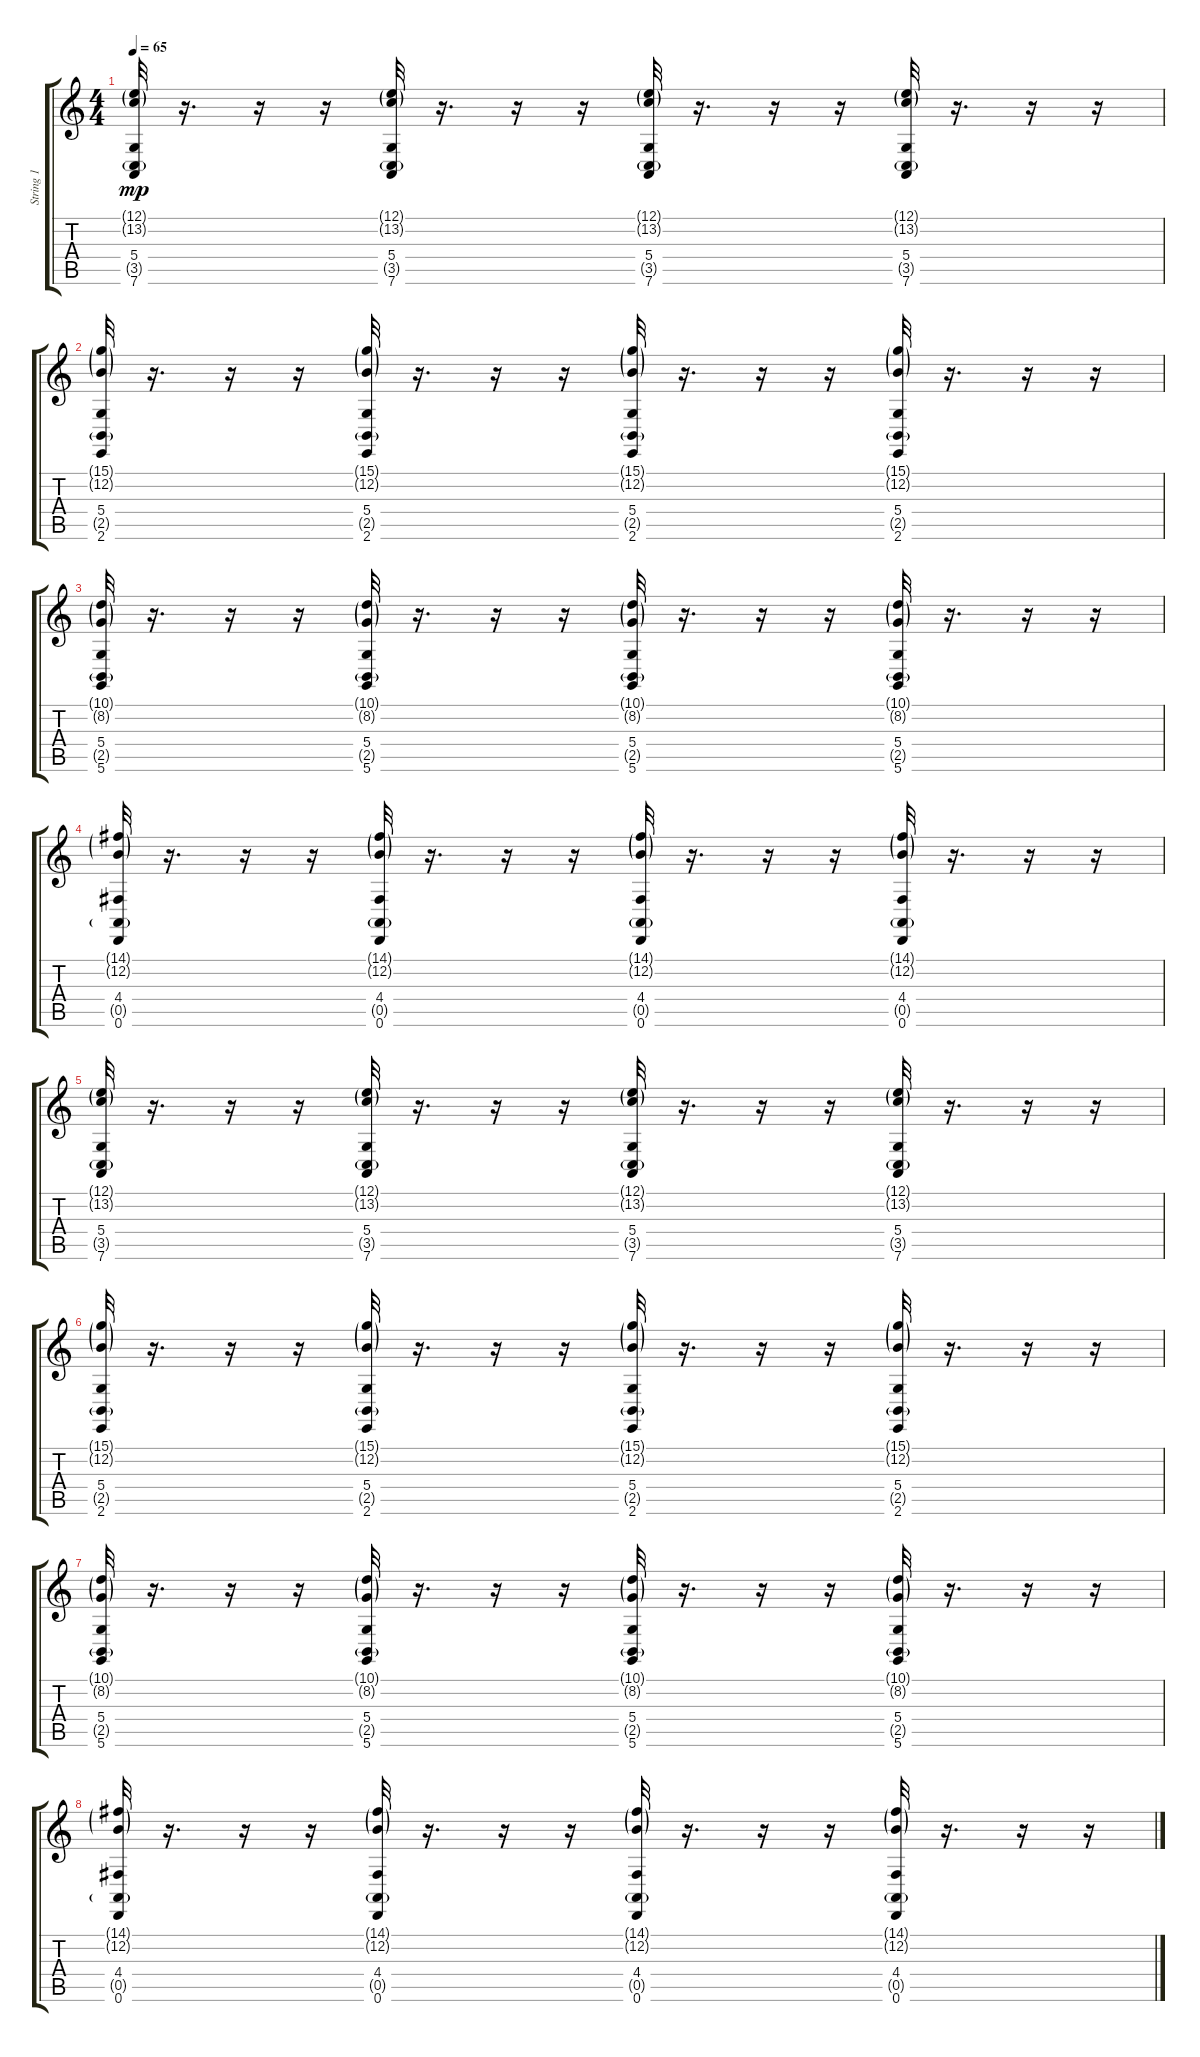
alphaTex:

\track ("String 1" "String 1") {instrument flute}
\staff {score tabs}
\tuning (E4 B3 G3 D3 A2 D2) {hide}
\ts (4 4)
\tempo 65
\clef g2
\ks c
(12.1{g} 13.2{g} 5.4 3.5{g} 7.6).32{dy mp volume 11 instrument stringensemble1} r.16{d} r.16 r.16 (12.1{g} 13.2{g} 5.4 3.5{g} 7.6).32 r.16{d} r.16 r.16 (12.1{g} 13.2{g} 5.4 3.5{g} 7.6).32 r.16{d} r.16 r.16 (12.1{g} 13.2{g} 5.4 3.5{g} 7.6).32 r.16{d} r.16 r.16 |
(15.1{g} 12.2{g} 5.4 2.5{g} 2.6).32 r.16{d} r.16 r.16 (15.1{g} 12.2{g} 5.4 2.5{g} 2.6).32 r.16{d} r.16 r.16 (15.1{g} 12.2{g} 5.4 2.5{g} 2.6).32 r.16{d} r.16 r.16 (15.1{g} 12.2{g} 5.4 2.5{g} 2.6).32 r.16{d} r.16 r.16 |
(10.1{g} 8.2{g} 5.4 2.5{g} 5.6).32 r.16{d} r.16 r.16 (10.1{g} 8.2{g} 5.4 2.5{g} 5.6).32 r.16{d} r.16 r.16 (10.1{g} 8.2{g} 5.4 2.5{g} 5.6).32 r.16{d} r.16 r.16 (10.1{g} 8.2{g} 5.4 2.5{g} 5.6).32 r.16{d} r.16 r.16 |
(14.1{g} 12.2{g} 4.4 0.5{g} 0.6).32 r.16{d} r.16 r.16 (14.1{g} 12.2{g} 4.4 0.5{g} 0.6).32 r.16{d} r.16 r.16 (14.1{g} 12.2{g} 4.4 0.5{g} 0.6).32 r.16{d} r.16 r.16 (14.1{g} 12.2{g} 4.4 0.5{g} 0.6).32 r.16{d} r.16 r.16 |
(12.1{g} 13.2{g} 5.4 3.5{g} 7.6).32 r.16{d} r.16 r.16 (12.1{g} 13.2{g} 5.4 3.5{g} 7.6).32 r.16{d} r.16 r.16 (12.1{g} 13.2{g} 5.4 3.5{g} 7.6).32 r.16{d} r.16 r.16 (12.1{g} 13.2{g} 5.4 3.5{g} 7.6).32 r.16{d} r.16 r.16 |
(15.1{g} 12.2{g} 5.4 2.5{g} 2.6).32 r.16{d} r.16 r.16 (15.1{g} 12.2{g} 5.4 2.5{g} 2.6).32 r.16{d} r.16 r.16 (15.1{g} 12.2{g} 5.4 2.5{g} 2.6).32 r.16{d} r.16 r.16 (15.1{g} 12.2{g} 5.4 2.5{g} 2.6).32 r.16{d} r.16 r.16 |
(10.1{g} 8.2{g} 5.4 2.5{g} 5.6).32 r.16{d} r.16 r.16 (10.1{g} 8.2{g} 5.4 2.5{g} 5.6).32 r.16{d} r.16 r.16 (10.1{g} 8.2{g} 5.4 2.5{g} 5.6).32 r.16{d} r.16 r.16 (10.1{g} 8.2{g} 5.4 2.5{g} 5.6).32 r.16{d} r.16 r.16 |
(14.1{g} 12.2{g} 4.4 0.5{g} 0.6).32 r.16{d} r.16 r.16 (14.1{g} 12.2{g} 4.4 0.5{g} 0.6).32 r.16{d} r.16 r.16 (14.1{g} 12.2{g} 4.4 0.5{g} 0.6).32 r.16{d} r.16 r.16 (14.1{g} 12.2{g} 4.4 0.5{g} 0.6).32 r.16{d} r.16 r.16
